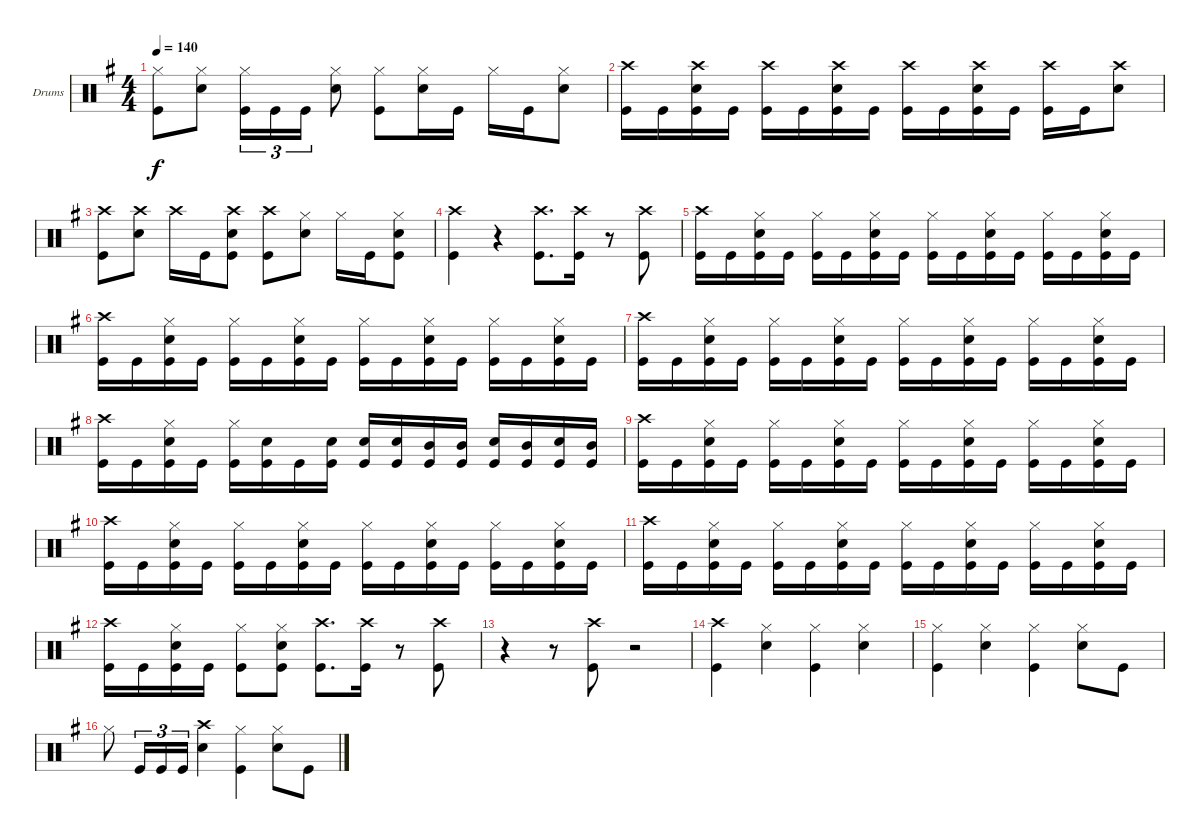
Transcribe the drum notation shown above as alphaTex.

\bracketExtendMode groupsimilarinstruments
\firstSystemTrackNameOrientation horizontal
\otherSystemsTrackNameOrientation horizontal
\track ("Drumkit" "Drums") {instrument percussion}
\staff {score}
\articulation defaults
\ts (4 4)
\tempo 140
\clef neutral
\scale
1.04288
\ks g
("Hi-Hat (closed)" "Kick (hit)").8{dy f} ("Snare (hit) 2" "Hi-Hat (closed)").8 ("Hi-Hat (closed)" "Kick (hit)").16{tu (3 2)} "Kick (hit)".16{tu (3 2)} "Kick (hit)".16{tu (3 2)} ("Snare (hit) 2" "Hi-Hat (closed)").8 ("Hi-Hat (closed)" "Kick (hit)").8 ("Snare (hit) 2" "Hi-Hat (closed)").16 "Kick (hit)".16 "Hi-Hat (closed)".16 "Kick (hit)".16 ("Snare (hit) 2" "Hi-Hat (closed)").8 |
\scale
0.957125 ("Crash high (hit)" "Kick (hit)").16 "Kick (hit)".16 ("Snare (hit) 2" "Crash high (hit)" "Kick (hit)").16 "Kick (hit)".16 ("Crash high (hit)" "Kick (hit)").16 "Kick (hit)".16 ("Snare (hit) 2" "Crash high (hit)" "Kick (hit)").16 "Kick (hit)".16 ("Crash high (hit)" "Kick (hit)").16 "Kick (hit)".16 ("Snare (hit) 2" "Crash high (hit)" "Kick (hit)").16 "Kick (hit)".16 ("Crash high (hit)" "Kick (hit)").16 "Kick (hit)".16 ("Snare (hit) 2" "Crash high (hit)").8 |
\scale
1.04288 ("Kick (hit)" "Crash high (hit)").8 ("Snare (hit) 2" "Crash high (hit)").8 "Crash high (hit)".16 "Kick (hit)".16 ("Kick (hit)" "Snare (hit) 2" "Crash high (hit)").8 ("Kick (hit)" "Crash high (hit)").8 ("Hi-Hat (closed)" "Snare (hit) 2").8 "Hi-Hat (closed)".16 "Kick (hit)".16 ("Kick (hit)" "Snare (hit) 2" "Hi-Hat (closed)").8 |
\scale
0.957125 ("Crash high (hit)" "Kick (hit)").4 r.4 ("Kick (hit)" "Crash high (hit)").8{d} ("Crash high (hit)" "Kick (hit)").16 r.8 ("Crash high (hit)" "Kick (hit)").8 |
\scale
1.04288 ("Crash high (hit)" "Kick (hit)").16 "Kick (hit)".16 ("Snare (hit) 2" "Hi-Hat (closed)" "Kick (hit)").16 "Kick (hit)".16 ("Hi-Hat (closed)" "Kick (hit)").16 "Kick (hit)".16 ("Snare (hit) 2" "Hi-Hat (closed)" "Kick (hit)").16 "Kick (hit)".16 ("Hi-Hat (closed)" "Kick (hit)").16 "Kick (hit)".16 ("Snare (hit) 2" "Hi-Hat (closed)" "Kick (hit)").16 "Kick (hit)".16 ("Hi-Hat (closed)" "Kick (hit)").16 "Kick (hit)".16 ("Snare (hit) 2" "Hi-Hat (closed)" "Kick (hit)").16 "Kick (hit)".16 |
\scale
0.957125 ("Crash high (hit)" "Kick (hit)").16 "Kick (hit)".16 ("Snare (hit) 2" "Hi-Hat (closed)" "Kick (hit)").16 "Kick (hit)".16 ("Hi-Hat (closed)" "Kick (hit)").16 "Kick (hit)".16 ("Snare (hit) 2" "Hi-Hat (closed)" "Kick (hit)").16 "Kick (hit)".16 ("Hi-Hat (closed)" "Kick (hit)").16 "Kick (hit)".16 ("Snare (hit) 2" "Hi-Hat (closed)" "Kick (hit)").16 "Kick (hit)".16 ("Hi-Hat (closed)" "Kick (hit)").16 "Kick (hit)".16 ("Snare (hit) 2" "Hi-Hat (closed)" "Kick (hit)").16 "Kick (hit)".16 |
\scale
1.04288 ("Crash high (hit)" "Kick (hit)").16 "Kick (hit)".16 ("Snare (hit) 2" "Hi-Hat (closed)" "Kick (hit)").16 "Kick (hit)".16 ("Hi-Hat (closed)" "Kick (hit)").16 "Kick (hit)".16 ("Snare (hit) 2" "Hi-Hat (closed)" "Kick (hit)").16 "Kick (hit)".16 ("Hi-Hat (closed)" "Kick (hit)").16 "Kick (hit)".16 ("Snare (hit) 2" "Hi-Hat (closed)" "Kick (hit)").16 "Kick (hit)".16 ("Hi-Hat (closed)" "Kick (hit)").16 "Kick (hit)".16 ("Snare (hit) 2" "Hi-Hat (closed)" "Kick (hit)").16 "Kick (hit)".16 |
\scale
0.957125 ("Crash high (hit)" "Kick (hit)").16 "Kick (hit)".16 ("Hi-Hat (closed)" "Snare (hit) 2" "Kick (hit)").16 "Kick (hit)".16 ("Hi-Hat (closed)" "Kick (hit)").16 ("Snare (hit) 2" "Kick (hit)").16 "Kick (hit)".16 ("Snare (hit) 2" "Kick (hit)").16 ("Snare (hit) 2" "Kick (hit)").16 ("Snare (hit) 2" "Kick (hit)").16 ("Mid Tom (hit)" "Kick (hit)").16 ("Mid Tom (hit)" "Kick (hit)").16 ("Snare (hit) 2" "Kick (hit)").16 ("Mid Tom (hit)" "Kick (hit)").16 ("Snare (hit) 2" "Kick (hit)").16 ("Mid Tom (hit)" "Kick (hit)").16 |
\scale
1.04288 ("Crash high (hit)" "Kick (hit)").16 "Kick (hit)".16 ("Snare (hit) 2" "Hi-Hat (closed)" "Kick (hit)").16 "Kick (hit)".16 ("Hi-Hat (closed)" "Kick (hit)").16 "Kick (hit)".16 ("Snare (hit) 2" "Hi-Hat (closed)" "Kick (hit)").16 "Kick (hit)".16 ("Hi-Hat (closed)" "Kick (hit)").16 "Kick (hit)".16 ("Snare (hit) 2" "Hi-Hat (closed)" "Kick (hit)").16 "Kick (hit)".16 ("Hi-Hat (closed)" "Kick (hit)").16 "Kick (hit)".16 ("Snare (hit) 2" "Hi-Hat (closed)" "Kick (hit)").16 "Kick (hit)".16 |
\scale
0.957125 ("Crash high (hit)" "Kick (hit)").16 "Kick (hit)".16 ("Snare (hit) 2" "Hi-Hat (closed)" "Kick (hit)").16 "Kick (hit)".16 ("Hi-Hat (closed)" "Kick (hit)").16 "Kick (hit)".16 ("Snare (hit) 2" "Hi-Hat (closed)" "Kick (hit)").16 "Kick (hit)".16 ("Hi-Hat (closed)" "Kick (hit)").16 "Kick (hit)".16 ("Snare (hit) 2" "Hi-Hat (closed)" "Kick (hit)").16 "Kick (hit)".16 ("Hi-Hat (closed)" "Kick (hit)").16 "Kick (hit)".16 ("Snare (hit) 2" "Hi-Hat (closed)" "Kick (hit)").16 "Kick (hit)".16 |
\scale
1.04288 ("Crash high (hit)" "Kick (hit)").16 "Kick (hit)".16 ("Snare (hit) 2" "Hi-Hat (closed)" "Kick (hit)").16 "Kick (hit)".16 ("Hi-Hat (closed)" "Kick (hit)").16 "Kick (hit)".16 ("Snare (hit) 2" "Hi-Hat (closed)" "Kick (hit)").16 "Kick (hit)".16 ("Hi-Hat (closed)" "Kick (hit)").16 "Kick (hit)".16 ("Snare (hit) 2" "Hi-Hat (closed)" "Kick (hit)").16 "Kick (hit)".16 ("Hi-Hat (closed)" "Kick (hit)").16 "Kick (hit)".16 ("Snare (hit) 2" "Hi-Hat (closed)" "Kick (hit)").16 "Kick (hit)".16 |
\scale
0.957125 ("Crash high (hit)" "Kick (hit)").16 "Kick (hit)".16 ("Snare (hit) 2" "Hi-Hat (closed)" "Kick (hit)").16 "Kick (hit)".16 ("Hi-Hat (closed)" "Kick (hit)").8 ("Snare (hit) 2" "Hi-Hat (closed)" "Kick (hit)").8 ("Crash high (hit)" "Kick (hit)").8{d} ("Crash high (hit)" "Kick (hit)").16 r.8 ("Crash high (hit)" "Kick (hit)").8 |
\scale
1.04288 r.4 r.8 ("Kick (hit)" "Crash high (hit)").8 r.2 |
\scale
0.957125 ("Kick (hit)" "Crash high (hit)").4 ("Hi-Hat (closed)" "Snare (hit) 2").4 ("Hi-Hat (closed)" "Kick (hit)").4 ("Snare (hit) 2" "Hi-Hat (closed)").4 |
\scale
1.04288 ("Hi-Hat (closed)" "Kick (hit)").4 ("Hi-Hat (closed)" "Snare (hit) 2").4 ("Hi-Hat (closed)" "Kick (hit)").4 ("Hi-Hat (closed)" "Snare (hit) 2").8 "Kick (hit)".8 |
\scale
0.957125 "Hi-Hat (closed)".8 "Kick (hit)".16{tu (3 2)} "Kick (hit)".16{tu (3 2)} "Kick (hit)".16{tu (3 2)} ("Snare (hit) 2" "Crash high (hit)").4 ("Hi-Hat (closed)" "Kick (hit)").4 ("Snare (hit) 2" "Hi-Hat (closed)").8 "Kick (hit)".8
